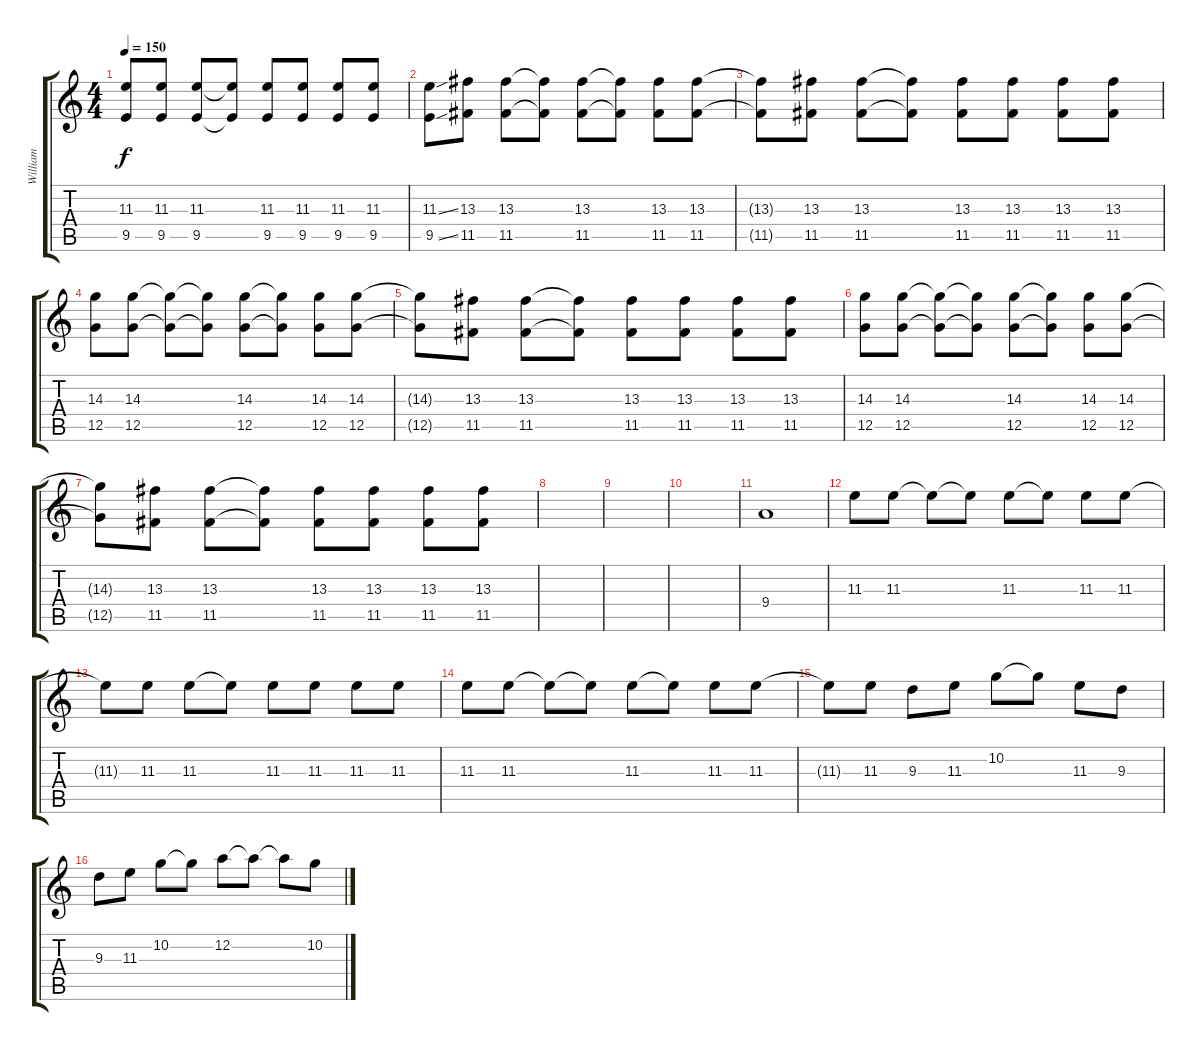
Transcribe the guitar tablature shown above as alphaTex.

\track ("William" "William") {instrument distortionguitar}
\staff {score tabs}
\tuning (D4 A3 F3 C3 G2 D2) {hide}
\ts (4 4)
\tempo 150
\clef g2
\ks c
(11.3{t} 9.5{t}).8{dy f} (11.3 9.5).8 (11.3 9.5).8 (11.3{t} 9.5{t}).8 (11.3 9.5).8 (11.3 9.5).8 (11.3 9.5).8 (11.3 9.5).8 |
(11.3{ss} 9.5{ss}).8 (13.3 11.5).8 (13.3 11.5).8 (13.3{t} 11.5{t}).8 (13.3 11.5).8 (13.3{t} 11.5{t}).8 (13.3 11.5).8 (13.3 11.5).8 |
(13.3{t} 11.5{t}).8 (13.3 11.5).8 (13.3 11.5).8 (13.3{t} 11.5{t}).8 (13.3 11.5).8 (13.3 11.5).8 (13.3 11.5).8 (13.3 11.5).8 |
(14.3 12.5).8 (14.3 12.5).8 (14.3{t} 12.5{t}).8 (14.3{t} 12.5{t}).8 (14.3 12.5).8 (14.3{t} 12.5{t}).8 (14.3 12.5).8 (14.3 12.5).8 |
(14.3{t} 12.5{t}).8 (13.3 11.5).8 (13.3 11.5).8 (13.3{t} 11.5{t}).8 (13.3 11.5).8 (13.3 11.5).8 (13.3 11.5).8 (13.3 11.5).8 |
(14.3 12.5).8 (14.3 12.5).8 (14.3{t} 12.5{t}).8 (14.3{t} 12.5{t}).8 (14.3 12.5).8 (14.3{t} 12.5{t}).8 (14.3 12.5).8 (14.3 12.5).8 |
(14.3{t} 12.5{t}).8 (13.3 11.5).8 (13.3 11.5).8 (13.3{t} 11.5{t}).8 (13.3 11.5).8 (13.3 11.5).8 (13.3 11.5).8 (13.3 11.5).8 |
|
|
|
9.4.1 |
11.3.8 11.3.8 11.3{t}.8 11.3{t}.8 11.3.8 11.3{t}.8 11.3.8 11.3.8 |
11.3{t}.8 11.3.8 11.3.8 11.3{t}.8 11.3.8 11.3.8 11.3.8 11.3.8 |
11.3.8 11.3.8 11.3{t}.8 11.3{t}.8 11.3.8 11.3{t}.8 11.3.8 11.3.8 |
11.3{t}.8 11.3.8 9.3.8 11.3.8 10.2.8 10.2{t}.8 11.3.8 9.3.8 |
9.3.8 11.3.8 10.2.8 10.2{t}.8 12.2.8 12.2{t}.8 12.2{t}.8 10.2.8
